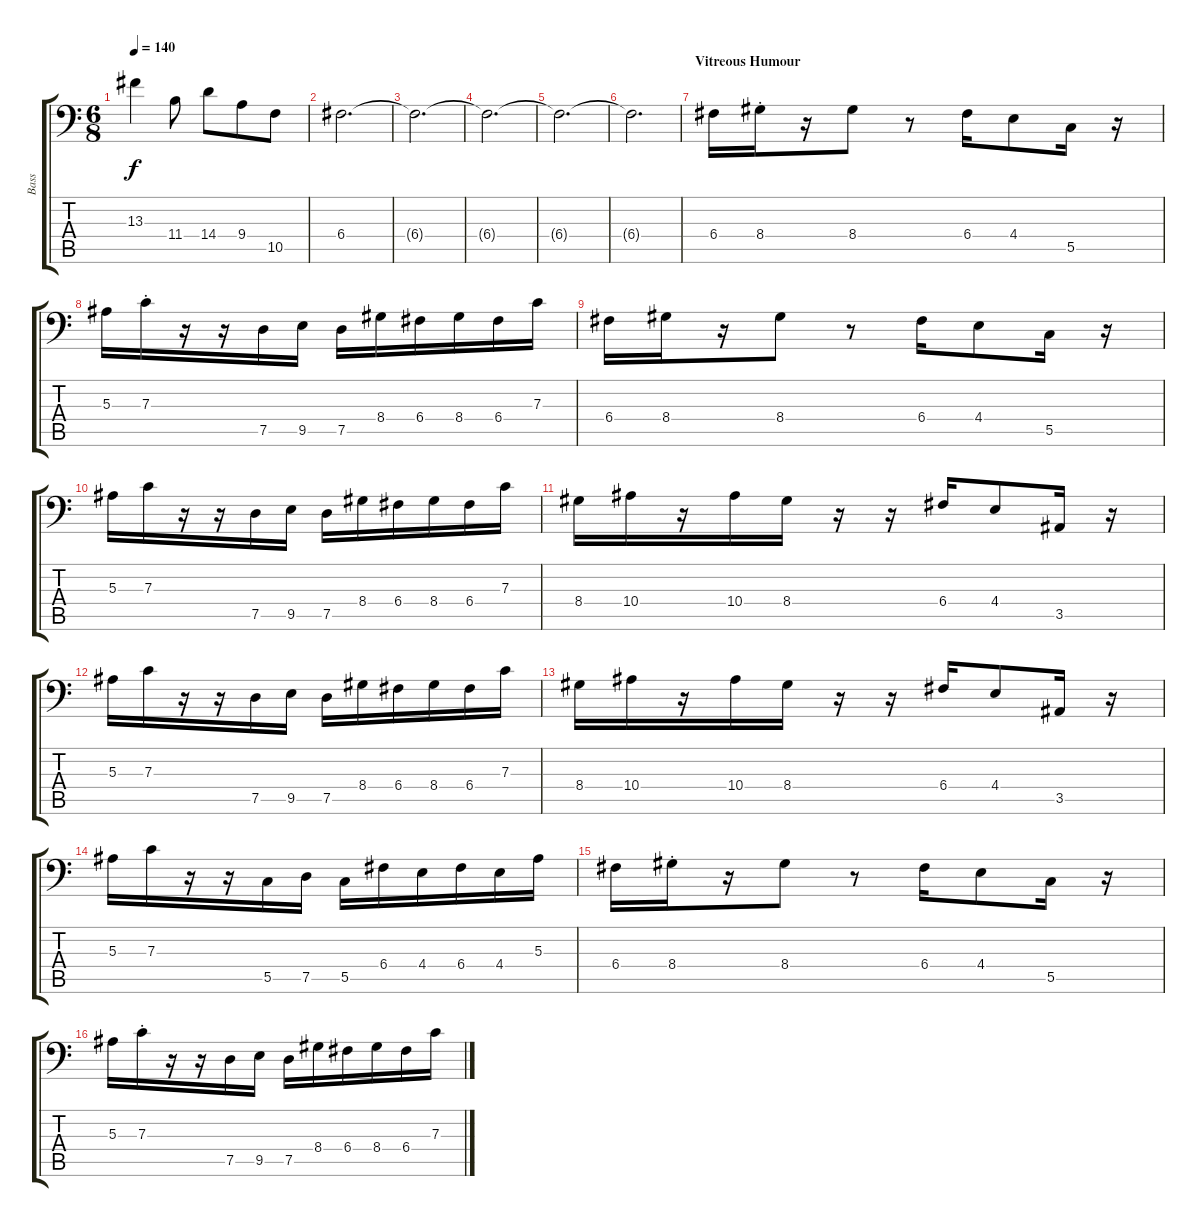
\track ("Bass" "Bass") {instrument fretlessbass}
\staff {score tabs}
\tuning (D3 A2 F2 C2 G1 D1) {hide}
\ts (6 8)
\tempo 140
\clef f4
\ks c
13.3.4{dy f} 11.4.8 14.4.8 9.4.8 10.5.8 |
6.4.2{d} |
6.4{t}.2{d} |
6.4{t}.2{d} |
6.4{t}.2{d} |
6.4{t}.2{d} |
\section ("" "Vitreous Humour")
6.4.16 8.4{st}.16 r.16 8.4.8 r.8 6.4.16 4.4.8 5.5.16 r.16 |
5.3.16 7.3{st}.16 r.16 r.16 7.5.16 9.5.16 7.5.16 8.4.16 6.4.16 8.4.16 6.4.16 7.3.16 |
6.4.16 8.4.16 r.16 8.4.8 r.8 6.4.16 4.4.8 5.5.16 r.16 |
5.3.16 7.3.16 r.16 r.16 7.5.16 9.5.16 7.5.16 8.4.16 6.4.16 8.4.16 6.4.16 7.3.16 |
8.4.16 10.4.16 r.16 10.4.16 8.4.16 r.16 r.16 6.4.16 4.4.8 3.5.16 r.16 |
5.3.16 7.3.16 r.16 r.16 7.5.16 9.5.16 7.5.16 8.4.16 6.4.16 8.4.16 6.4.16 7.3.16 |
8.4.16 10.4.16 r.16 10.4.16 8.4.16 r.16 r.16 6.4.16 4.4.8 3.5.16 r.16 |
5.3.16 7.3.16 r.16 r.16 5.5.16 7.5.16 5.5.16 6.4.16 4.4.16 6.4.16 4.4.16 5.3.16 |
6.4.16 8.4{st}.16 r.16 8.4.8 r.8 6.4.16 4.4.8 5.5.16 r.16 |
5.3.16 7.3{st}.16 r.16 r.16 7.5.16 9.5.16 7.5.16 8.4.16 6.4.16 8.4.16 6.4.16 7.3.16
